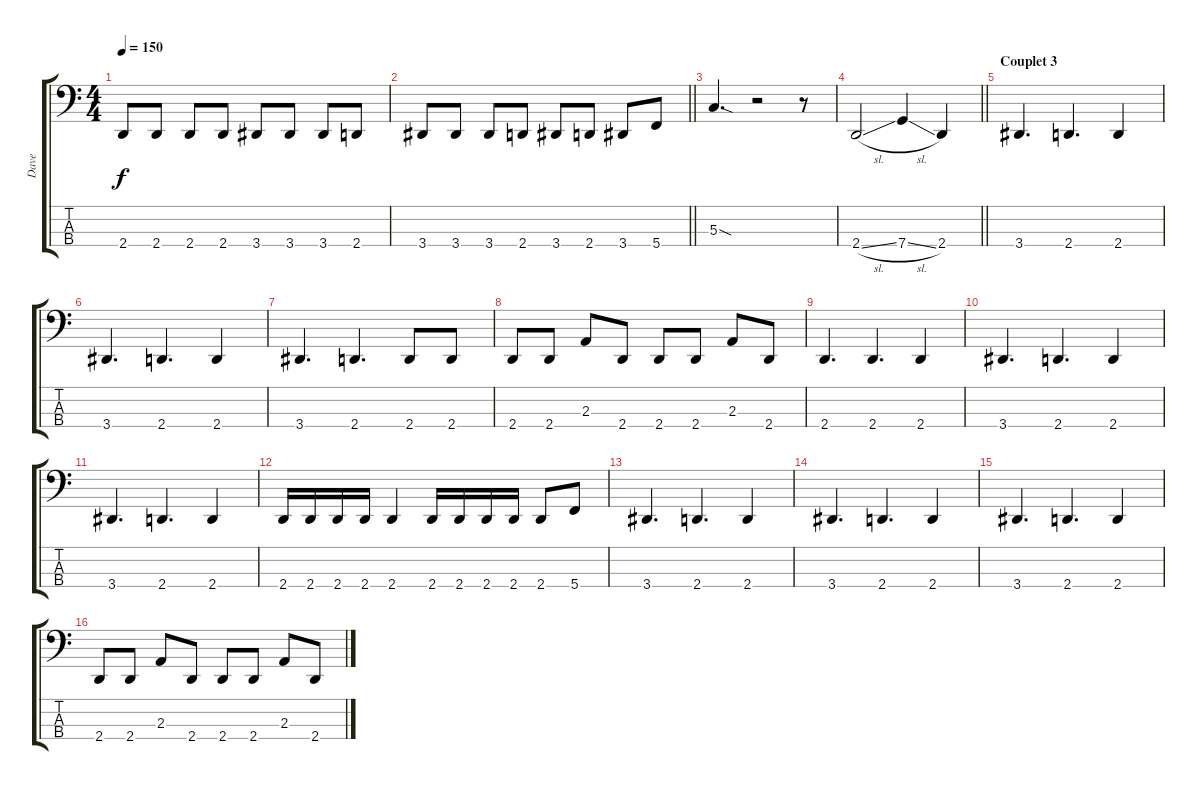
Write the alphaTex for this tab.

\track ("Dave" "Dave") {instrument electricbasspick}
\staff {score tabs}
\tuning (F2 C2 G1 C1) {hide}
\ts (4 4)
\tempo 150
\clef f4
\ks c
2.4.8{dy f} 2.4.8 2.4.8 2.4.8 3.4.8 3.4.8 3.4.8 2.4.8 |
\barLineRight lightlight
3.4.8 3.4.8 3.4.8 2.4.8 3.4.8 2.4.8 3.4.8 5.4.8 |
5.3{sod}.4{d volume 9} r.2 r.8 |
\barLineRight lightlight
2.4{sl}.2 7.4{sl}.4 2.4.4 |
\section ("" "Couplet 3")
3.4.4{d} 2.4.4{d} 2.4.4 |
3.4.4{d} 2.4.4{d} 2.4.4 |
3.4.4{d} 2.4.4{d} 2.4.8 2.4.8 |
2.4.8 2.4.8 2.3.8 2.4.8 2.4.8 2.4.8 2.3.8 2.4.8 |
2.4.4{d} 2.4.4{d} 2.4.4 |
3.4.4{d} 2.4.4{d} 2.4.4 |
3.4.4{d} 2.4.4{d} 2.4.4 |
2.4.16 2.4.16 2.4.16 2.4.16 2.4.4 2.4.16 2.4.16 2.4.16 2.4.16 2.4.8 5.4.8 |
3.4.4{d} 2.4.4{d} 2.4.4 |
3.4.4{d} 2.4.4{d} 2.4.4 |
3.4.4{d} 2.4.4{d} 2.4.4 |
2.4.8 2.4.8 2.3.8 2.4.8 2.4.8 2.4.8 2.3.8 2.4.8
